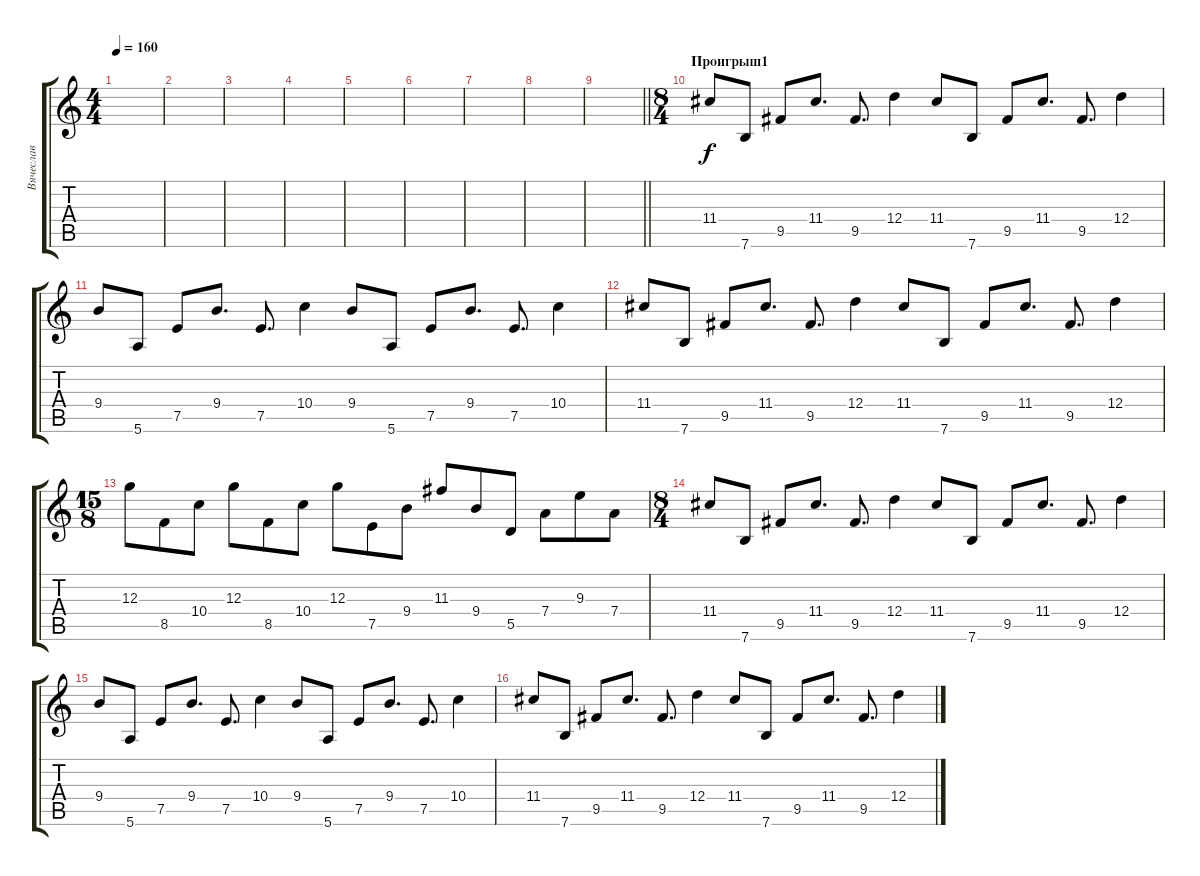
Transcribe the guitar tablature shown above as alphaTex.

\track ("Вячеслав" "Вячеслав") {instrument acousticguitarsteel}
\staff {score tabs}
\tuning (E4 B3 G3 D3 A2 E2) {hide}
\ts (4 4)
\tempo 160
\clef g2
\ks c
|
|
|
|
|
|
|
|
\barLineRight lightlight
|
\ts (8 4)
\section ("" "Проигрыш1")
11.4.8 7.6.8 9.5.8 11.4.8{d} 9.5.8{d} 12.4.4 11.4.8 7.6.8 9.5.8 11.4.8{d} 9.5.8{d} 12.4.4 |
9.4.8 5.6.8 7.5.8 9.4.8{d} 7.5.8{d} 10.4.4 9.4.8 5.6.8 7.5.8 9.4.8{d} 7.5.8{d} 10.4.4 |
11.4.8 7.6.8 9.5.8 11.4.8{d} 9.5.8{d} 12.4.4 11.4.8 7.6.8 9.5.8 11.4.8{d} 9.5.8{d} 12.4.4 |
\ts (15 8)
12.3.8 8.5.8 10.4.8 12.3.8 8.5.8 10.4.8 12.3.8 7.5.8 9.4.8 11.3.8 9.4.8 5.5.8 7.4.8 9.3.8 7.4.8 |
\ts (8 4)
11.4.8 7.6.8 9.5.8 11.4.8{d} 9.5.8{d} 12.4.4 11.4.8 7.6.8 9.5.8 11.4.8{d} 9.5.8{d} 12.4.4 |
9.4.8 5.6.8 7.5.8 9.4.8{d} 7.5.8{d} 10.4.4 9.4.8 5.6.8 7.5.8 9.4.8{d} 7.5.8{d} 10.4.4 |
11.4.8 7.6.8 9.5.8 11.4.8{d} 9.5.8{d} 12.4.4 11.4.8 7.6.8 9.5.8 11.4.8{d} 9.5.8{d} 12.4.4
